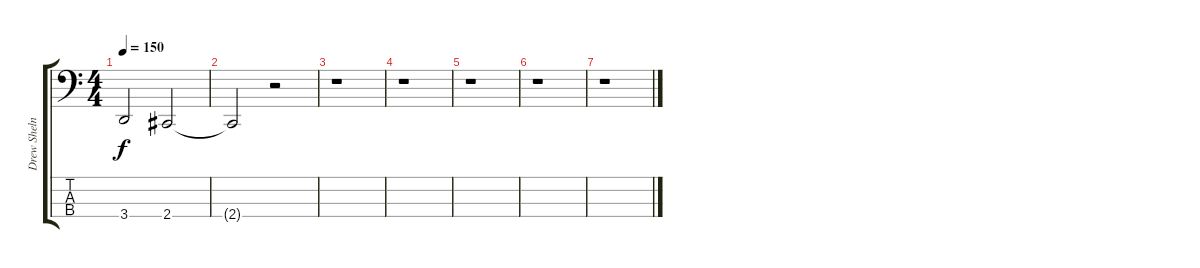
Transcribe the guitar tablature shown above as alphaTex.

\track ("Drew Shelnutt (Bass)" "Drew Sheln") {instrument electricbassfinger}
\staff {score tabs}
\tuning (E2 B1 Gb1 B0) {hide}
\ts (4 4)
\tempo 150
\clef f4
\ks c
3.4{t}.2{dy f} 2.4.2 |
2.4{t}.2 r.2 |
r.1 |
r.1 |
r.1 |
r.1 |
r.1
